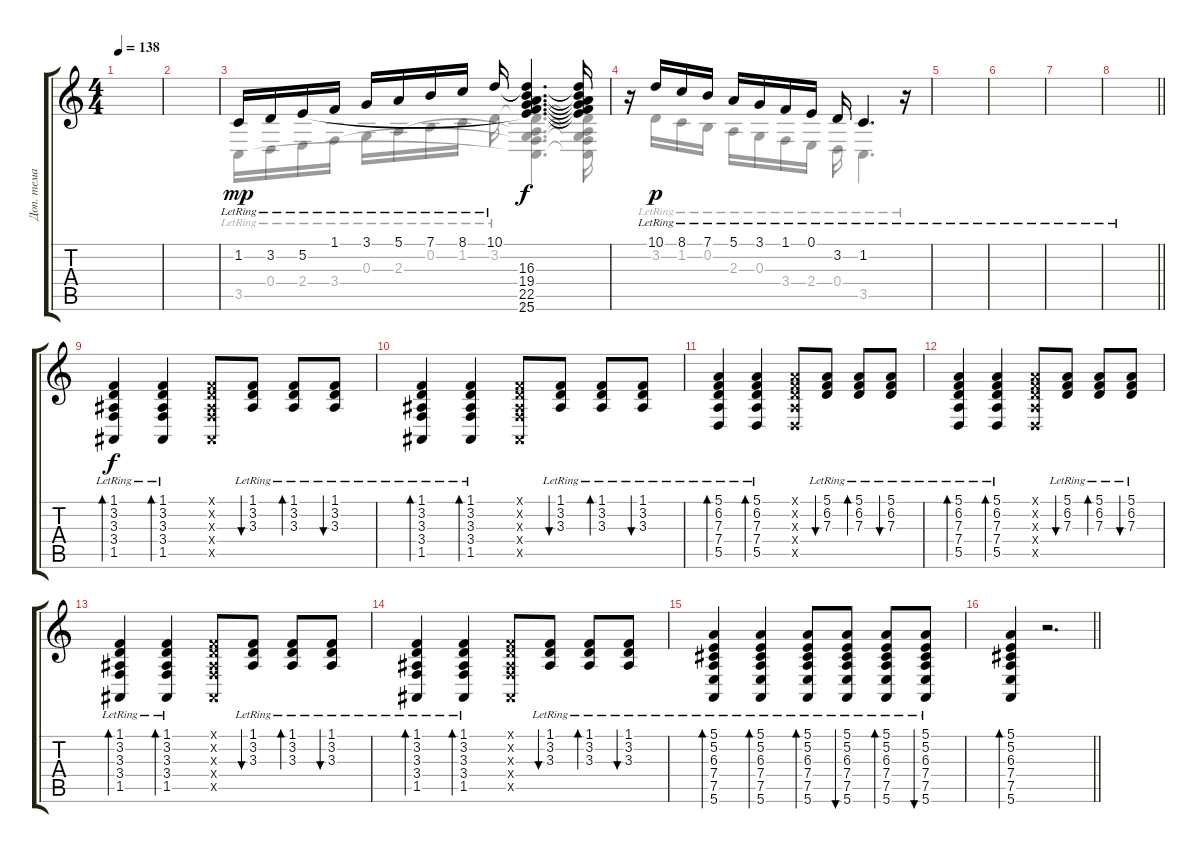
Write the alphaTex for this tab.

\track ("Доп. тема" "Доп. тема") {instrument brightacousticpiano}
\staff {score tabs}
\tuning (E4 B3 G3 D3 A2 E2) {hide}
\voice
\ts (4 4)
\tempo 138
\clef g2
\ks c
|
|
1.2{lr}.16{dy mp balance 0 instrument acousticguitarsteel} 3.2{lr}.16 5.2{lr}.16 1.1{lr}.16 3.1{lr}.16 5.1{lr}.16 7.1{lr}.16 8.1{lr}.16 10.1{lr}.16 (10.1{t} 5.2{t} 16.3 19.4 22.5 25.6).4{d dy f} (10.1{t} 5.2{t} 16.3{t} 19.4{t} 22.5{t} 25.6{t}).16 |
r.16{balance 16} 10.1{lr}.16{dy p} 8.1{lr}.16 7.1{lr}.16 5.1{lr}.16 3.1{lr}.16 1.1{lr}.16 0.1{lr}.16 3.2{lr}.16 1.2{lr}.4{d} r.16 |
|
|
|
\barLineRight lightlight
|
(1.1{lr} 3.2{lr} 3.3{lr} 3.4{lr} 1.5{lr}).4{bd 120 dy f volume 8} (1.1{lr} 3.2{lr} 3.3{lr} 3.4{lr} 1.5{lr}).4{bd 120} (1.1{x} 3.2{x} 3.3{x} 3.4{x} 1.5{x}).8 (1.1{lr} 3.2{lr} 3.3{lr}).8{bu 120} (1.1{lr} 3.2{lr} 3.3{lr}).8{bd 120} (1.1{lr} 3.2{lr} 3.3{lr}).8{bu 120} |
(1.1{lr} 3.2{lr} 3.3{lr} 3.4{lr} 1.5{lr}).4{bd 120} (1.1{lr} 3.2{lr} 3.3{lr} 3.4{lr} 1.5{lr}).4{bd 120} (1.1{x} 3.2{x} 3.3{x} 3.4{x} 1.5{x}).8 (1.1{lr} 3.2{lr} 3.3{lr}).8{bu 120} (1.1{lr} 3.2{lr} 3.3{lr}).8{bd 120} (1.1{lr} 3.2{lr} 3.3{lr}).8{bu 120} |
(5.1{lr} 6.2{lr} 7.3{lr} 7.4{lr} 5.5{lr}).4{bd 120} (5.1{lr} 6.2{lr} 7.3{lr} 7.4{lr} 5.5{lr}).4{bd 120} (5.1{x} 6.2{x} 7.3{x} 7.4{x} 5.5{x}).8 (5.1{lr} 6.2{lr} 7.3{lr}).8{bu 120} (5.1{lr} 6.2{lr} 7.3{lr}).8{bd 120} (5.1{lr} 6.2{lr} 7.3{lr}).8{bu 120} |
(5.1{lr} 6.2{lr} 7.3{lr} 7.4{lr} 5.5{lr}).4{bd 120} (5.1{lr} 6.2{lr} 7.3{lr} 7.4{lr} 5.5{lr}).4{bd 120} (5.1{x} 6.2{x} 7.3{x} 7.4{x} 5.5{x}).8 (5.1{lr} 6.2{lr} 7.3{lr}).8{bu 120} (5.1{lr} 6.2{lr} 7.3{lr}).8{bd 120} (5.1{lr} 6.2{lr} 7.3{lr}).8{bu 120} |
(1.1{lr} 3.2{lr} 3.3{lr} 3.4{lr} 1.5{lr}).4{bd 120} (1.1{lr} 3.2{lr} 3.3{lr} 3.4{lr} 1.5{lr}).4{bd 120} (1.1{x} 3.2{x} 3.3{x} 3.4{x} 1.5{x}).8 (1.1{lr} 3.2{lr} 3.3{lr}).8{bu 120} (1.1{lr} 3.2{lr} 3.3{lr}).8{bd 120} (1.1{lr} 3.2{lr} 3.3{lr}).8{bu 120} |
(1.1{lr} 3.2{lr} 3.3{lr} 3.4{lr} 1.5{lr}).4{bd 120} (1.1{lr} 3.2{lr} 3.3{lr} 3.4{lr} 1.5{lr}).4{bd 120} (1.1{x} 3.2{x} 3.3{x} 3.4{x} 1.5{x}).8 (1.1{lr} 3.2{lr} 3.3{lr}).8{bu 120} (1.1{lr} 3.2{lr} 3.3{lr}).8{bd 120} (1.1{lr} 3.2{lr} 3.3{lr}).8{bu 120} |
(5.1{lr} 5.2{lr} 6.3{lr} 7.4{lr} 7.5{lr} 5.6{lr}).4{bd 120} (5.1{lr} 5.2{lr} 6.3{lr} 7.4{lr} 7.5{lr} 5.6{lr}).4{bd 120} (5.1{lr} 5.2{lr} 6.3{lr} 7.4{lr} 7.5{lr} 5.6{lr}).8{bd 120} (5.1{lr} 5.2{lr} 6.3{lr} 7.4{lr} 7.5{lr} 5.6{lr}).8{bu 120} (5.1{lr} 5.2{lr} 6.3{lr} 7.4{lr} 7.5{lr} 5.6{lr}).8{bd 120} (5.1{lr} 5.2{lr} 6.3{lr} 7.4{lr} 7.5{lr} 5.6{lr}).8{bu 120} |
\barLineRight lightlight
(5.1 5.2 6.3 7.4 7.5 5.6).4{bd 120} r.2{d}
\voice
\clef g2
\ottava regular
\simile none
\ks c
|
|
3.5{lr}.16{dy mp} 0.4{lr}.16 2.4{lr}.16 3.4{lr}.16 0.3{lr}.16 2.3{lr}.16 0.2{lr}.16 1.2{lr}.16 3.2{lr}.16 (3.2{t} 2.3{t} 3.4{t} 3.5{t} 15.6).4{d dy f} (3.2{t} 2.3{t} 3.4{t} 3.5{t} 15.6{t}).16 |
r.16 3.2{lr}.16{dy p} 1.2{lr}.16 0.2{lr}.16 2.3{lr}.16 0.3{lr}.16 3.4{lr}.16 2.4{lr}.16 0.4{lr}.16 3.5{lr}.4{d} r.16 |
|
|
|
\barLineRight lightlight
|
|
|
|
|
|
|
|
\barLineRight lightlight
